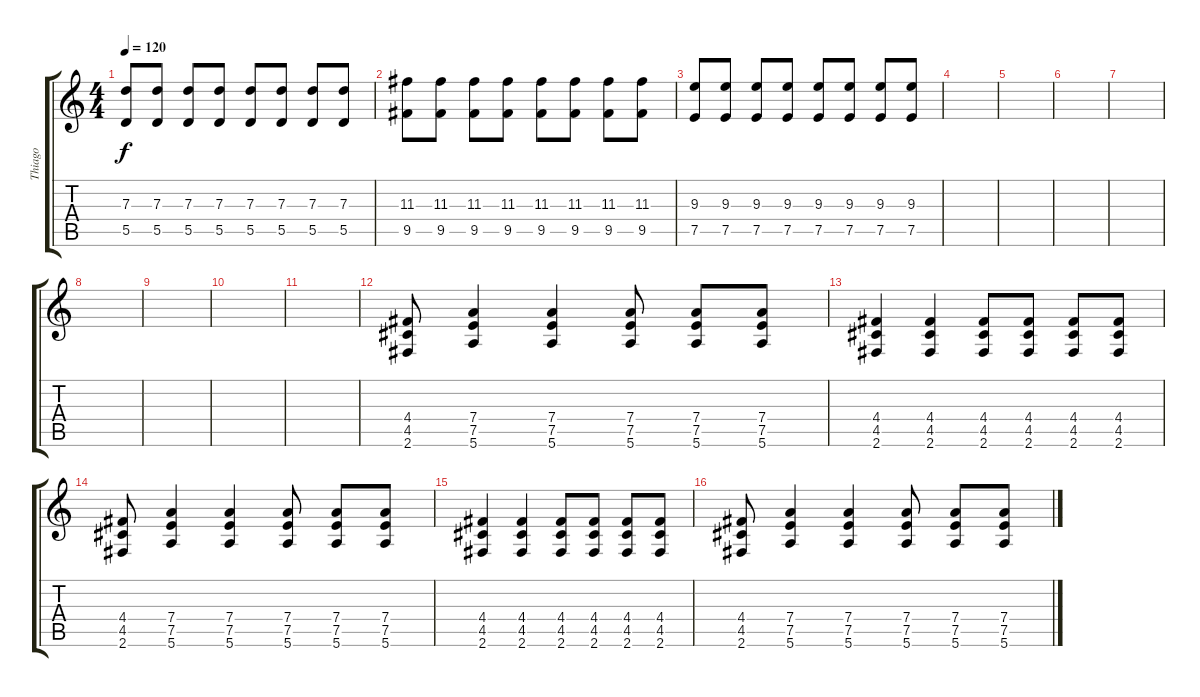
\track ("Thiago" "Thiago") {instrument distortionguitar}
\staff {score tabs}
\tuning (E4 B3 G3 D3 A2 E2) {hide}
\ts (4 4)
\tempo 120
\clef g2
\ks c
(7.3 5.5).8{dy f} (7.3 5.5).8 (7.3 5.5).8 (7.3 5.5).8 (7.3 5.5).8 (7.3 5.5).8 (7.3 5.5).8 (7.3 5.5).8 |
(11.3 9.5).8 (11.3 9.5).8 (11.3 9.5).8 (11.3 9.5).8 (11.3 9.5).8 (11.3 9.5).8 (11.3 9.5).8 (11.3 9.5).8 |
(9.3 7.5).8 (9.3 7.5).8 (9.3 7.5).8 (9.3 7.5).8 (9.3 7.5).8 (9.3 7.5).8 (9.3 7.5).8 (9.3 7.5).8 |
|
|
|
|
|
|
|
|
(4.4 4.5 2.6).8 (7.4 7.5 5.6).4 (7.4 7.5 5.6).4 (7.4 7.5 5.6).8 (7.4 7.5 5.6).8 (7.4 7.5 5.6).8 |
(4.4 4.5 2.6).4 (4.4 4.5 2.6).4 (4.4 4.5 2.6).8 (4.4 4.5 2.6).8 (4.4 4.5 2.6).8 (4.4 4.5 2.6).8 |
(4.4 4.5 2.6).8 (7.4 7.5 5.6).4 (7.4 7.5 5.6).4 (7.4 7.5 5.6).8 (7.4 7.5 5.6).8 (7.4 7.5 5.6).8 |
(4.4 4.5 2.6).4 (4.4 4.5 2.6).4 (4.4 4.5 2.6).8 (4.4 4.5 2.6).8 (4.4 4.5 2.6).8 (4.4 4.5 2.6).8 |
(4.4 4.5 2.6).8 (7.4 7.5 5.6).4 (7.4 7.5 5.6).4 (7.4 7.5 5.6).8 (7.4 7.5 5.6).8 (7.4 7.5 5.6).8
